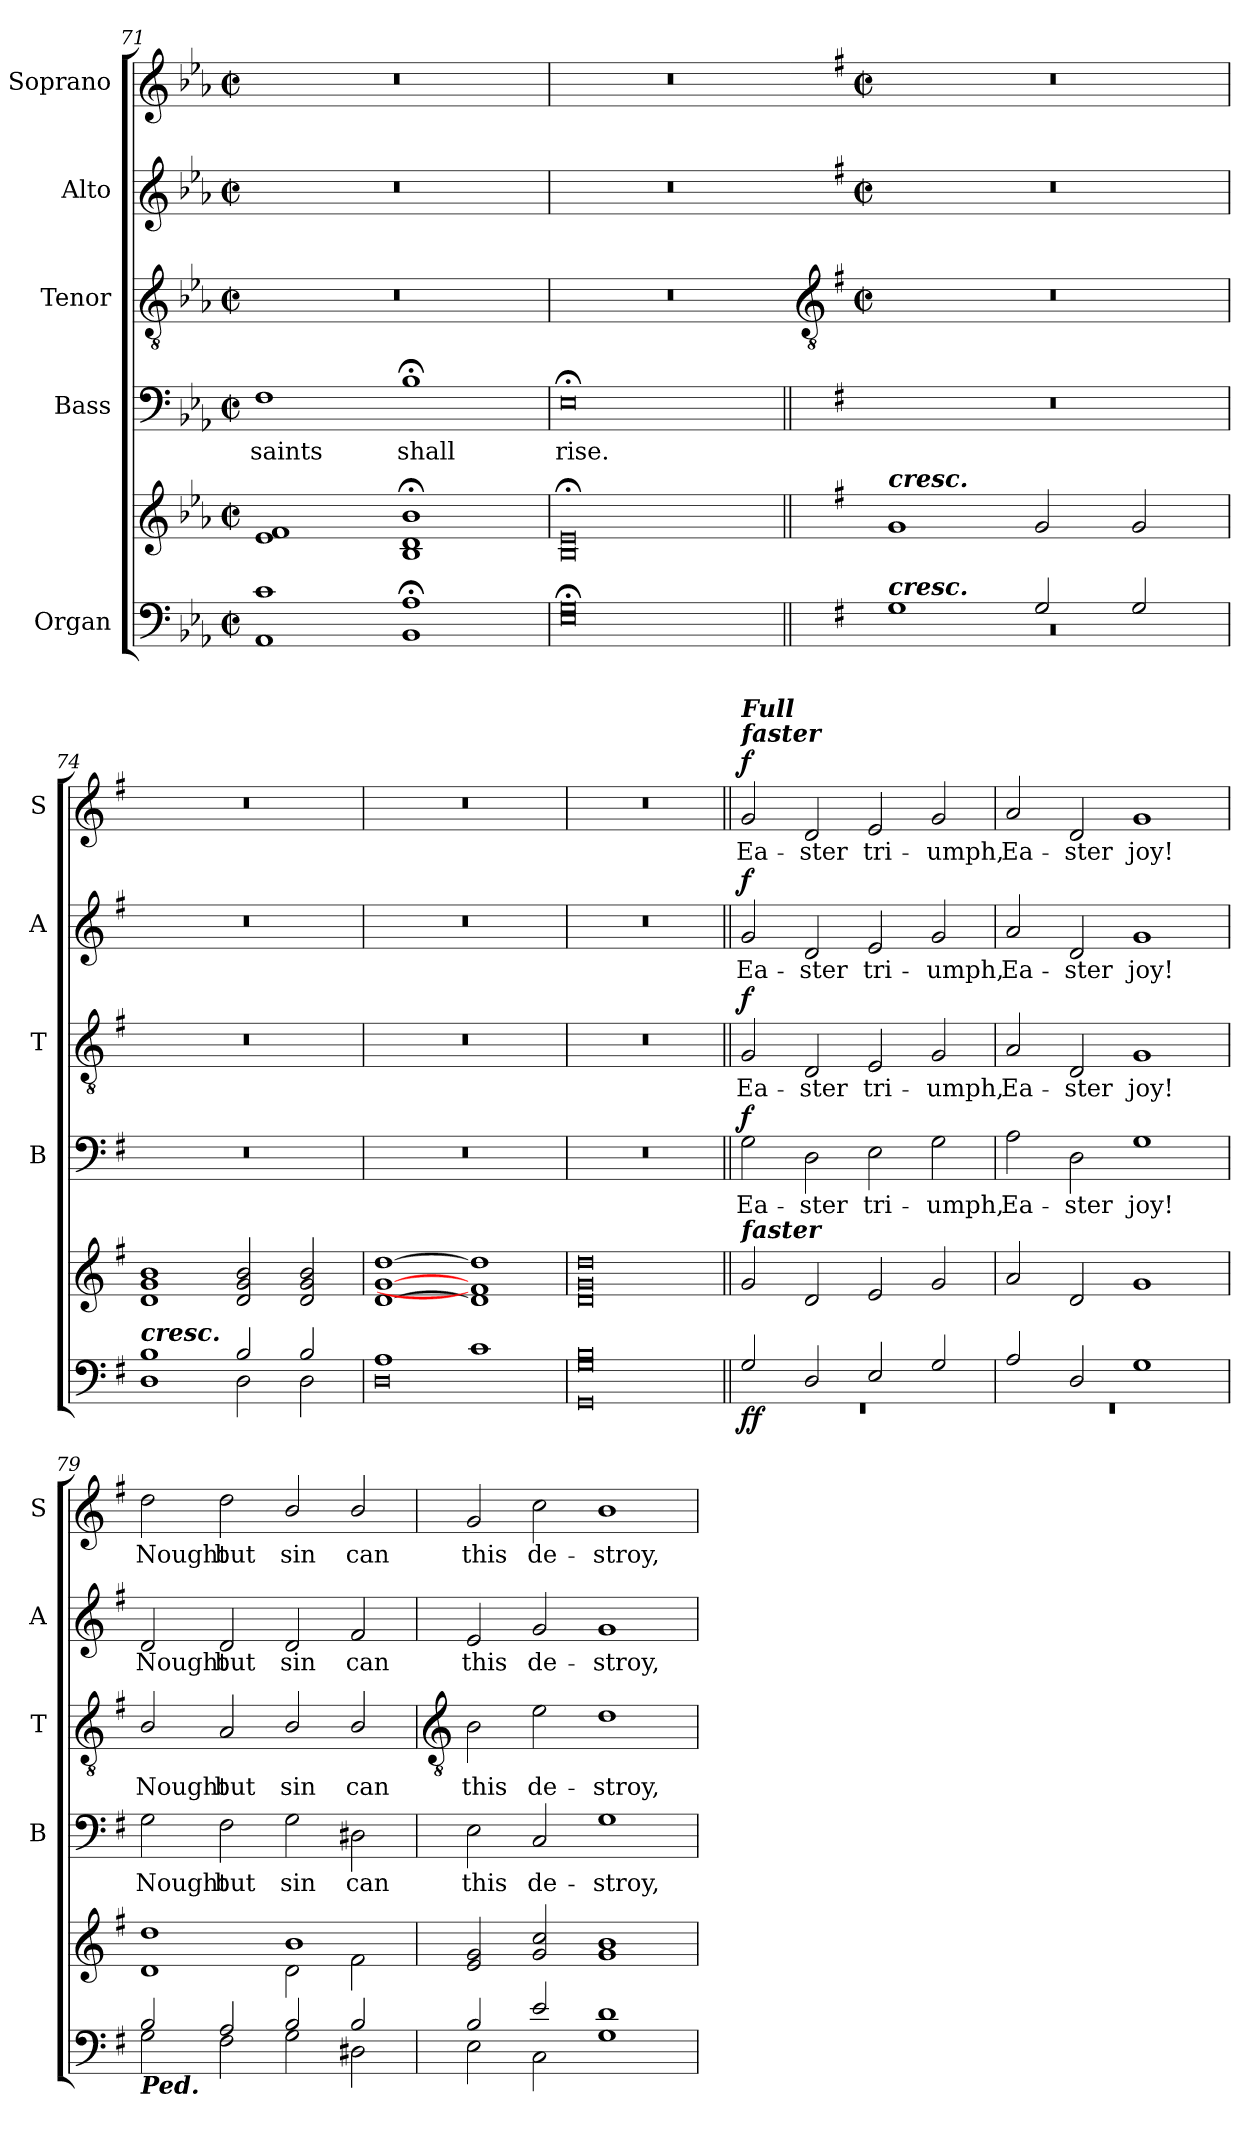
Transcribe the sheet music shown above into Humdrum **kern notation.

**kern	**kern	**dynam	**kern	**text	**dynam	**kern	**text	**dynam	**kern	**text	**dynam	**kern	**text	**dynam
*part5	*part5	*part5	*part4	*part4	*part4	*part3	*part3	*part3	*part2	*part2	*part2	*part1	*part1	*part1
*staff6	*staff5	*staff5/6	*staff4	*staff4	*staff4	*staff3	*staff3	*staff3	*staff2	*staff2	*staff2	*staff1	*staff1	*staff1
*I"Organ	*	*	*I"Bass	*	*	*I"Tenor	*	*	*I"Alto	*	*	*I"Soprano	*	*
*	*	*	*I'B	*	*	*I'T	*	*	*I'A	*	*	*I'S	*	*
*clefF4	*clefG2	*	*clefF4	*	*	*clefGv2	*	*	*clefG2	*	*	*clefG2	*	*
*k[b-e-a-]	*k[b-e-a-]	*	*k[b-e-a-]	*	*	*k[b-e-a-]	*	*	*k[b-e-a-]	*	*	*k[b-e-a-]	*	*
*E-:	*E-:	*	*E-:	*	*	*E-:	*	*	*E-:	*	*	*E-:	*	*
*M4/2	*M4/2	*	*M4/2	*	*	*M4/2	*	*	*M4/2	*	*	*M4/2	*	*
*met(c|)	*met(c|)	*	*met(c|)	*	*	*met(c|)	*	*	*met(c|)	*	*	*met(c|)	*	*
=71	=71	=71	=71	=71	=71	=71	=71	=71	=71	=71	=71	=71	=71	=71
*^	*^	*	*	*	*	*	*	*	*	*	*	*	*	*
!	!	!	!	!	!	!LO:LY:b	!	!	!	!	!	!	!	!	!	!
1AA-/ 1c/	0ryy	1e-/ 1f/	0ryy	.	1F	saints	.	0r	.	.	0r	.	.	0r	.	.
!	!	!	!	!	!	!LO:LY:b	!	!	!	!	!	!	!	!	!	!
1BB-/; 1A-/;	.	1B-/;< 1d/;< 1b-/;<	.	.	1B-;<	shall	.	.	.	.	.	.	.	.	.	.
=72	=72	=72	=72	=72	=72	=72	=72	=72	=72	=72	=72	=72	=72	=72	=72	=72
!	!	!	!	!	!	!LO:LY:b	!	!	!	!	!	!	!	!	!	!
0E-/; 0G/;	0ryy	0B-/;< 0e-/;<	0ryy	.	0E-;<	rise.	.	0r	.	.	0r	.	.	0r	.	.
!!LO:LB:g=z
=73||	=73||	=73||	=73||	=73	=73||	=73	=73	=73	=73	=73	=73	=73	=73	=73	=73	=73
*	*	*	*	*	*	*	*	*clefGv2	*	*	*	*	*	*	*	*
*k[f#]	*	*k[f#]	*	*	*k[f#]	*	*	*k[f#]	*	*	*k[f#]	*	*	*k[f#]	*	*
*G:	*	*G:	*	*	*G:	*	*	*G:	*	*	*G:	*	*	*G:	*	*
*	*	*	*	*	*	*	*	*M4/2	*	*	*M4/2	*	*	*M4/2	*	*
*	*	*	*	*	*	*	*	*met(c|)	*	*	*met(c|)	*	*	*met(c|)	*	*
!	!	!LO:TX:a:Bi:t=cresc.	!	!	!	!	!	!	!	!	!	!	!	!	!	!
!LO:TX:a:Bi:t=cresc.	!	!	!	!	!	!	!	!	!	!	!	!	!	!	!	!
1G/	0r	1g/	0ryy	.	0r	.	.	0r	.	.	0r	.	.	0r	.	.
2G/	.	2g/	.	.	.	.	.	.	.	.	.	.	.	.	.	.
2G/	.	2g/	.	.	.	.	.	.	.	.	.	.	.	.	.	.
=74	=74	=74	=74	=74	=74	=74	=74	=74	=74	=74	=74	=74	=74	=74	=74	=74
!LO:TX:a:Bi:t=cresc.	!	!	!	!	!	!	!	!	!	!	!	!	!	!	!	!
1B/	1D\	1d/ 1g/ 1b/	0ryy	.	0r	.	.	0r	.	.	0r	.	.	0r	.	.
2B/	2D\	2d/ 2g/ 2b/	.	.	.	.	.	.	.	.	.	.	.	.	.	.
2B/	2D\	2d/ 2g/ 2b/	.	.	.	.	.	.	.	.	.	.	.	.	.	.
=75	=75	=75	=75	=75	=75	=75	=75	=75	=75	=75	=75	=75	=75	=75	=75	=75
1A/	0D\	[1d/ [1g/ [1dd/	0ryy	.	0r	.	.	0r	.	.	0r	.	.	0r	.	.
1c/	.	1d/] 1f#/] 1dd/]	.	.	.	.	.	.	.	.	.	.	.	.	.	.
=76	=76	=76	=76	=76	=76	=76	=76	=76	=76	=76	=76	=76	=76	=76	=76	=76
0G/ 0B/	0GG\	0d/ 0g/ 0dd/	0ryy	.	0r	.	.	0r	.	.	0r	.	.	0r	.	.
=77||	=77||	=77||	=77||	=77||	=77||	=77||	=77||	=77||	=77||	=77||	=77||	=77||	=77||	=77||	=77||	=77||
*	*	*MM216	*	*	*	*	*	*	*	*	*	*	*	*	*	*
!	!	!	!	!	!	!	!	!	!	!	!	!	!	!LO:TX:a:Bi:t=faster	!	!
!	!	!	!	!	!	!	!	!	!	!	!	!	!	!LO:TX:a:Bi:t=Full	!	!
!	!	!LO:TX:a:Bi:t=faster	!	!	!	!	!	!	!	!	!	!	!	!	!	!
!	!	!	!	!LO:DY:b=2	!	!LO:LY:b	!	!	!LO:LY:b	!	!	!LO:LY:b	!	!	!LO:LY:b	!
!	!	!	!	!LO:DY:n=1:b	!	!	!LO:DY:b	!	!	!LO:DY:b	!	!	!LO:DY:b	!	!	!LO:DY:b
2G/	0r	2g/	0ryy	f f	2G	Ea-	f	2G	Ea-	f	2g	Ea-	f	2g	Ea-	f
!	!	!	!	!	!	!LO:LY:b	!	!	!LO:LY:b	!	!	!LO:LY:b	!	!	!LO:LY:b	!
2D/	.	2d/	.	.	2D	-ster	.	2D	-ster	.	2d	-ster	.	2d	-ster	.
!	!	!	!	!	!	!LO:LY:b	!	!	!LO:LY:b	!	!	!LO:LY:b	!	!	!LO:LY:b	!
2E/	.	2e/	.	.	2E	tri-	.	2E	tri-	.	2e	tri-	.	2e	tri-	.
!	!	!	!	!	!	!LO:LY:b	!	!	!LO:LY:b	!	!	!LO:LY:b	!	!	!LO:LY:b	!
2G/	.	2g/	.	.	2G	-umph,	.	2G	-umph,	.	2g	-umph,	.	2g	-umph,	.
=78	=78	=78	=78	=78	=78	=78	=78	=78	=78	=78	=78	=78	=78	=78	=78	=78
!	!	!	!	!	!	!LO:LY:b	!	!	!LO:LY:b	!	!	!LO:LY:b	!	!	!LO:LY:b	!
2A/	0r	2a/	0ryy	.	2A	Ea-	.	2A	Ea-	.	2a	Ea-	.	2a	Ea-	.
!	!	!	!	!	!	!LO:LY:b	!	!	!LO:LY:b	!	!	!LO:LY:b	!	!	!LO:LY:b	!
2D/	.	2d/	.	.	2D	-ster	.	2D	-ster	.	2d	-ster	.	2d	-ster	.
!	!	!	!	!	!	!LO:LY:b	!	!	!LO:LY:b	!	!	!LO:LY:b	!	!	!LO:LY:b	!
1G/	.	1g/	.	.	1G	joy!	.	1G	joy!	.	1g	joy!	.	1g	joy!	.
=79	=79	=79	=79	=79	=79	=79	=79	=79	=79	=79	=79	=79	=79	=79	=79	=79
!LO:TX:b:Bi:t=Ped.	!	!	!	!	!	!	!	!	!	!	!	!	!	!	!	!
!	!	!	!	!	!	!LO:LY:b	!	!	!LO:LY:b	!	!	!LO:LY:b	!	!	!LO:LY:b	!
2B/	2G\	1dd/	1d\	.	2G	Nought	.	2B/	Nought	.	2d	Nought	.	2dd	Nought	.
!	!	!	!	!	!	!LO:LY:b	!	!	!LO:LY:b	!	!	!LO:LY:b	!	!	!LO:LY:b	!
2A/	2F#\	.	.	.	2F#	but	.	2A	but	.	2d	but	.	2dd	but	.
!	!	!	!	!	!	!LO:LY:b	!	!	!LO:LY:b	!	!	!LO:LY:b	!	!	!LO:LY:b	!
2B/	2G\	1b/	2d\	.	2G\	sin	.	2B/	sin	.	2d/	sin	.	2b/	sin	.
!	!	!	!	!	!	!LO:LY:b	!	!	!LO:LY:b	!	!	!LO:LY:b	!	!	!LO:LY:b	!
2B/	2D#X\	.	2f#\	.	2D#X\	can	.	2B/	can	.	2f#/	can	.	2b/	can	.
!!LO:LB:g=z
=80	=80	=80	=80	=80	=80	=80	=80	=80	=80	=80	=80	=80	=80	=80	=80	=80
*	*	*	*	*	*	*	*	*clefGv2	*	*	*	*	*	*	*	*
!	!	!	!	!	!	!LO:LY:b	!	!	!LO:LY:b	!	!	!LO:LY:b	!	!	!LO:LY:b	!
2B/	2E\	2e/ 2g/	0ryy	.	2E	this	.	2B	this	.	2e	this	.	2g	this	.
!	!	!	!	!	!	!LO:LY:b	!	!	!LO:LY:b	!	!	!LO:LY:b	!	!	!LO:LY:b	!
2e/	2C\	2g/ 2cc/	.	.	2C	de-	.	2e	de-	.	2g	de-	.	2cc	de-	.
!	!	!	!	!	!	!LO:LY:b	!	!	!LO:LY:b	!	!	!LO:LY:b	!	!	!LO:LY:b	!
1d/	1G\	1g/ 1b/	.	.	1G	-stroy,	.	1d	-stroy,	.	1g	-stroy,	.	1b	-stroy,	.
*v	*v	*	*	*	*	*	*	*	*	*	*	*	*	*	*	*
*	*v	*v	*	*	*	*	*	*	*	*	*	*	*	*	*
=	=	=	=	=	=	=	=	=	=	=	=	=	=	=
*-	*-	*-	*-	*-	*-	*-	*-	*-	*-	*-	*-	*-	*-	*-
